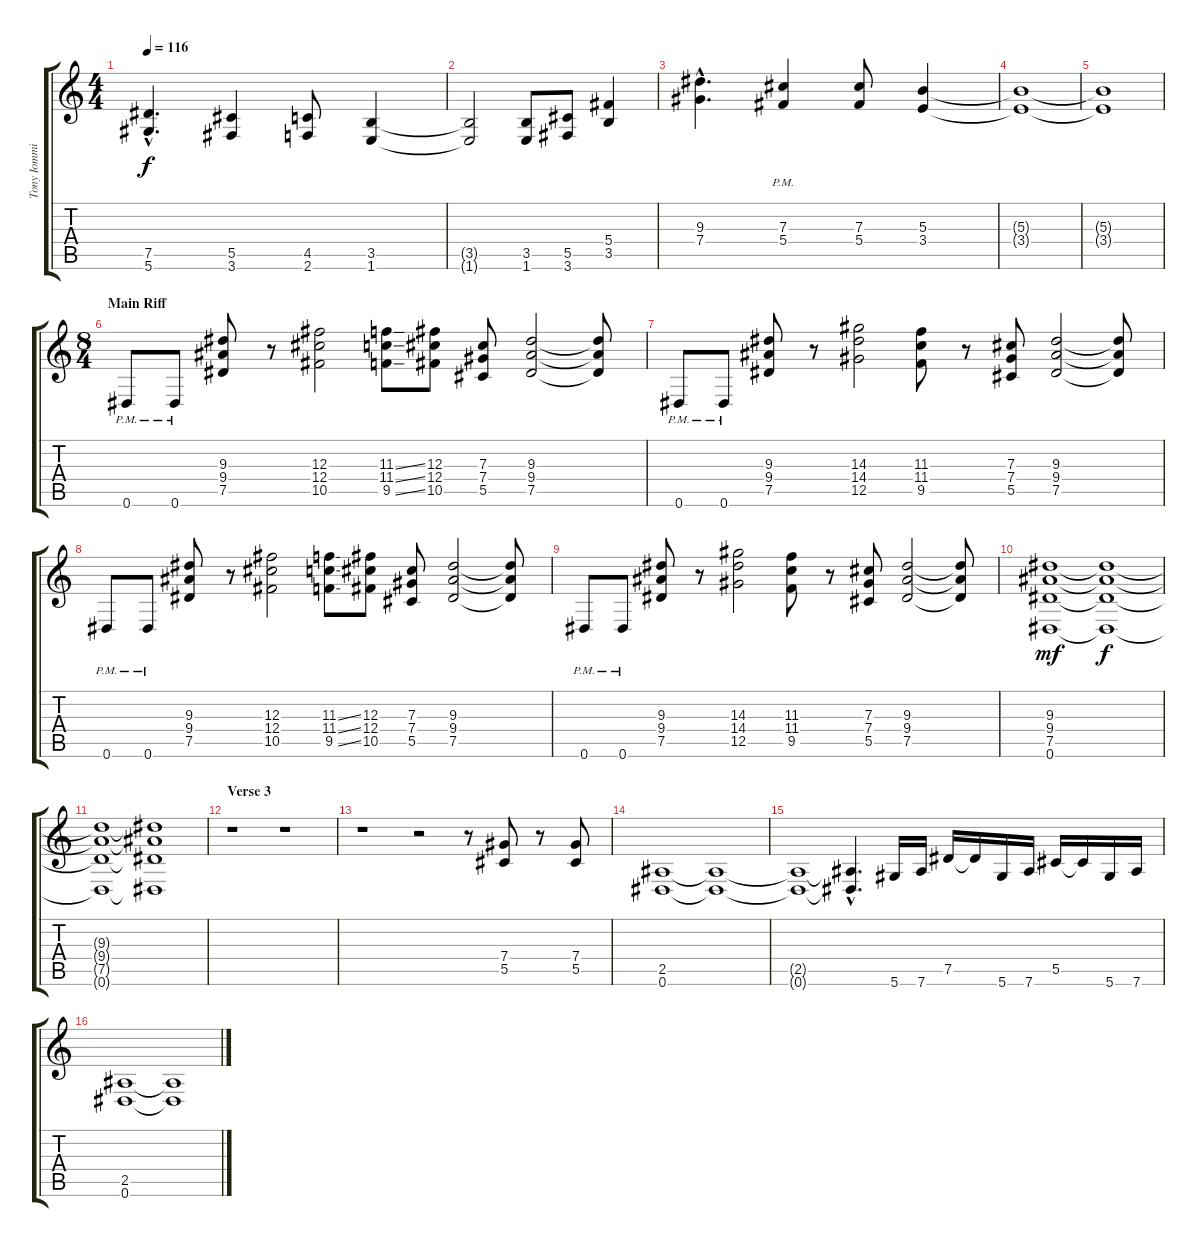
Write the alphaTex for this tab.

\track ("Tony Iommi - Rhytm" "Tony Iommi") {instrument distortionguitar}
\staff {score tabs}
\tuning (Eb4 Bb3 Gb3 Db3 Ab2 Eb2) {hide}
\ts (4 4)
\tempo 116
\clef g2
\ks c
(7.5{hac} 5.6{hac}).4{d dy f} (5.5 3.6).4 (4.5 2.6).8 (3.5 1.6).4 |
(3.5{t} 1.6{t}).2 (3.5 1.6).8 (5.5 3.6).8 (5.4 3.5).4 |
(9.3{hac} 7.4{hac}).4{d} (7.3{pm} 5.4{pm}).4 (7.3 5.4).8 (5.3 3.4).4 |
(5.3{t} 3.4{t}).1 |
(5.3{t} 3.4{t}).1 |
\ts (8 4)
\section ("" "Main Riff")
0.6{pm}.8 0.6{pm}.8 (9.3 9.4 7.5).8 r.8 (12.3 12.4 10.5).2 (11.3{ss} 11.4{ss} 9.5{ss}).8 (12.3 12.4 10.5).8 (7.3 7.4 5.5).8 (9.3 9.4 7.5).2 (9.3{t} 9.4{t} 7.5{t}).8 |
0.6{pm}.8 0.6{pm}.8 (9.3 9.4 7.5).8 r.8 (14.3 14.4 12.5).2 (11.3 11.4 9.5).8 r.8 (7.3 7.4 5.5).8 (9.3 9.4 7.5).2 (9.3{t} 9.4{t} 7.5{t}).8 |
0.6{pm}.8 0.6{pm}.8 (9.3 9.4 7.5).8 r.8 (12.3 12.4 10.5).2 (11.3{ss} 11.4{ss} 9.5{ss}).8 (12.3 12.4 10.5).8 (7.3 7.4 5.5).8 (9.3 9.4 7.5).2 (9.3{t} 9.4{t} 7.5{t}).8 |
0.6{pm}.8 0.6{pm}.8 (9.3 9.4 7.5).8 r.8 (14.3 14.4 12.5).2 (11.3 11.4 9.5).8 r.8 (7.3 7.4 5.5).8 (9.3 9.4 7.5).2 (9.3{t} 9.4{t} 7.5{t}).8 |
(9.3 9.4 7.5 0.6).1{dy mf} (9.3{t} 9.4{t} 7.5{t} 0.6{t}).1{dy f} |
(9.3{t} 9.4{t} 7.5{t} 0.6{t}).1 (9.3{t} 9.4{t} 7.5{t} 0.6{t}).1 |
\section ("" "Verse 3")
r.1 r.1 |
r.1 r.2 r.8 (7.4 5.5).8 r.8 (7.4 5.5).8 |
(2.5 0.6).1 (2.5{t} 0.6{t}).1 |
(2.5{t} 0.6{t}).1 (2.5{hac t} 0.6{hac t}).4{d} 5.6.16 7.6.16 7.5.16 7.5{t}.16 5.6.16 7.6.16 5.5.16 5.5{t}.16 5.6.16 7.6.16 |
(2.5 0.6).1 (2.5{t} 0.6{t}).1
